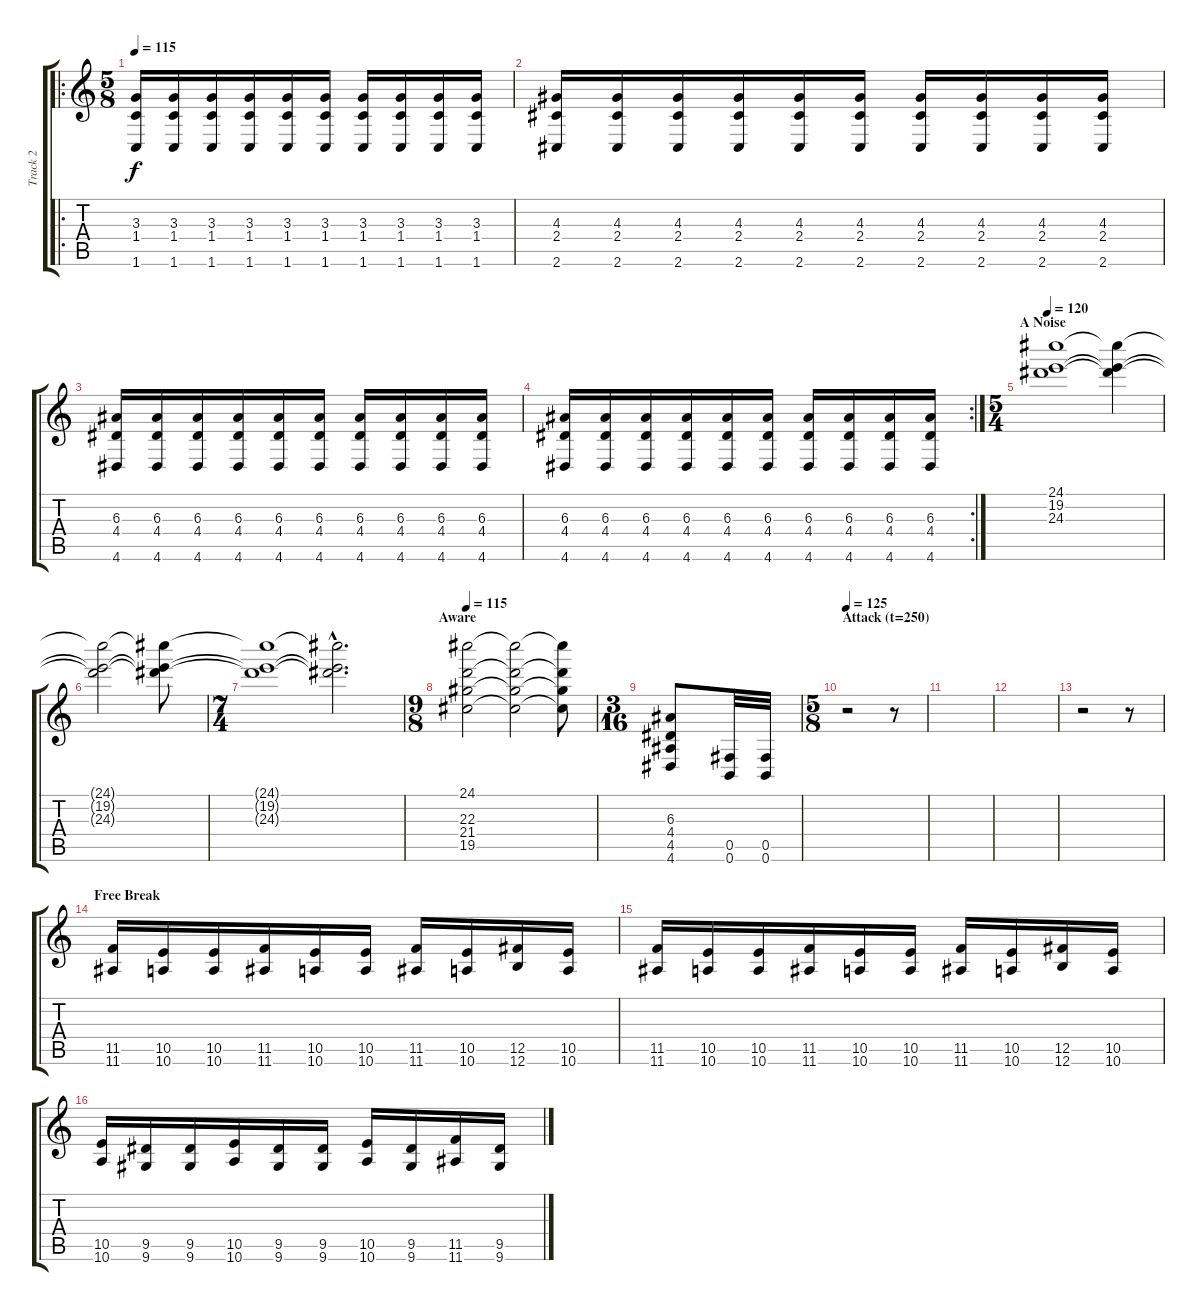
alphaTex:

\track ("Track 2" "Track 2") {instrument overdrivenguitar}
\staff {score tabs}
\tuning (Db4 Ab3 E3 B2 Gb2 B1) {hide}
\ro
\ts (5 8)
\tempo 115
\clef g2
\ks c
(3.3 1.4 1.6).16{dy f} (3.3 1.4 1.6).16 (3.3 1.4 1.6).16 (3.3 1.4 1.6).16 (3.3 1.4 1.6).16 (3.3 1.4 1.6).16 (3.3 1.4 1.6).16 (3.3 1.4 1.6).16 (3.3 1.4 1.6).16 (3.3 1.4 1.6).16 |
(4.3 2.4 2.6).16 (4.3 2.4 2.6).16 (4.3 2.4 2.6).16 (4.3 2.4 2.6).16 (4.3 2.4 2.6).16 (4.3 2.4 2.6).16 (4.3 2.4 2.6).16 (4.3 2.4 2.6).16 (4.3 2.4 2.6).16 (4.3 2.4 2.6).16 |
(6.3 4.4 4.6).16 (6.3 4.4 4.6).16 (6.3 4.4 4.6).16 (6.3 4.4 4.6).16 (6.3 4.4 4.6).16 (6.3 4.4 4.6).16 (6.3 4.4 4.6).16 (6.3 4.4 4.6).16 (6.3 4.4 4.6).16 (6.3 4.4 4.6).16 |
\rc 2
(6.3 4.4 4.6).16 (6.3 4.4 4.6).16 (6.3 4.4 4.6).16 (6.3 4.4 4.6).16 (6.3 4.4 4.6).16 (6.3 4.4 4.6).16 (6.3 4.4 4.6).16 (6.3 4.4 4.6).16 (6.3 4.4 4.6).16 (6.3 4.4 4.6).16 |
\ts (5 4)
\section ("" "A Noise")
\tempo 120
(24.1 19.2 24.3).1 (24.1{t} 19.2{t} 24.3{t}).4 |
(24.1{t} 19.2{t} 24.3{t}).2 (24.1{t} 19.2{t} 24.3{t}).8 |
\ts (7 4)
(24.1{t} 19.2{t} 24.3{t}).1 (24.1{hac t} 19.2{hac t} 24.3{hac t}).2{d} |
\ts (9 8)
\section ("" "Aware")
\tempo 115
(24.1 22.3 21.4 19.5).2 (24.1{t} 22.3{t} 21.4{t} 19.5{t}).2 (24.1{t} 22.3{t} 21.4{t} 19.5{t}).8 |
\ts (3 16)
(6.3 4.4 4.5 4.6).8 (0.5 0.6).32 (0.5 0.6).32 |
\ts (5 8)
\section ("" "Attack (t=250)")
\tempo 125
r.2 r.8 |
|
|
r.2 r.8 |
\section ("" "Free Break")
(11.5 11.6).16 (10.5 10.6).16 (10.5 10.6).16 (11.5 11.6).16 (10.5 10.6).16 (10.5 10.6).16 (11.5 11.6).16 (10.5 10.6).16 (12.5 12.6).16 (10.5 10.6).16 |
(11.5 11.6).16 (10.5 10.6).16 (10.5 10.6).16 (11.5 11.6).16 (10.5 10.6).16 (10.5 10.6).16 (11.5 11.6).16 (10.5 10.6).16 (12.5 12.6).16 (10.5 10.6).16 |
(10.5 10.6).16 (9.5 9.6).16 (9.5 9.6).16 (10.5 10.6).16 (9.5 9.6).16 (9.5 9.6).16 (10.5 10.6).16 (9.5 9.6).16 (11.5 11.6).16 (9.5 9.6).16
